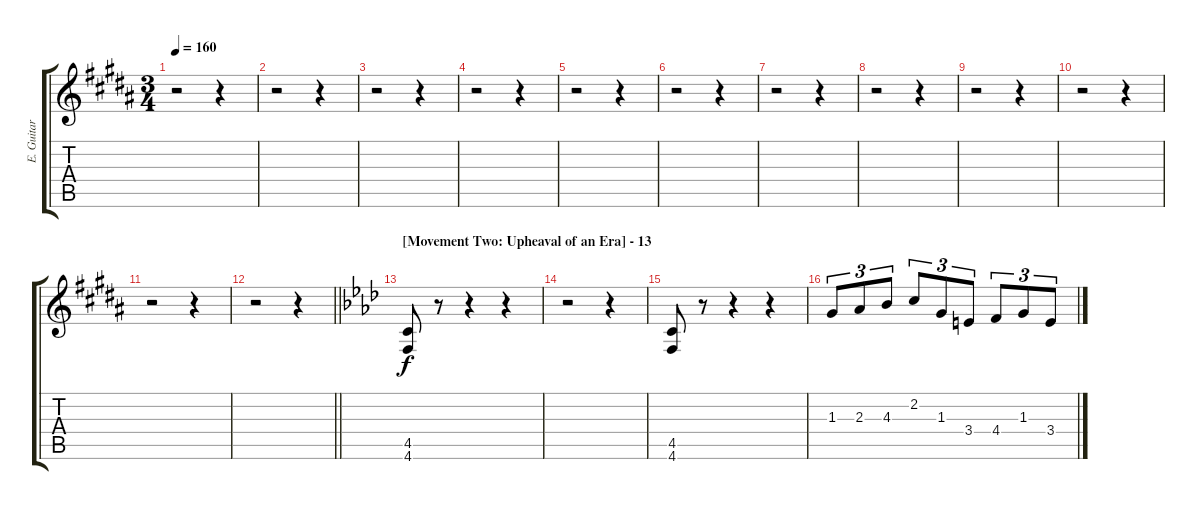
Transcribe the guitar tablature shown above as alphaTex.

\track ("E. Guitar II" "E. Guitar ") {instrument overdrivenguitar}
\staff {score tabs}
\tuning (Eb4 Bb3 Gb3 Db3 Ab2 Db2) {hide}
\ts (3 4)
\tempo 160
\clef g2
\ks b
r.2{dy f} r.4 |
r.2 r.4 |
r.2 r.4 |
r.2 r.4 |
r.2 r.4 |
r.2 r.4 |
r.2 r.4 |
r.2 r.4 |
r.2 r.4 |
r.2 r.4 |
r.2 r.4 |
\barLineRight lightlight
r.2 r.4 |
\section ("" "[Movement Two: Upheaval of an Era] - 13")
\ks ab
(4.5 4.6).8 r.8 r.4 r.4 |
r.2 r.4 |
(4.5 4.6).8 r.8 r.4 r.4 |
1.3.8{tu (3 2)} 2.3.8{tu (3 2)} 4.3.8{tu (3 2)} 2.2.8{tu (3 2)} 1.3.8{tu (3 2)} 3.4.8{tu (3 2)} 4.4.8{tu (3 2)} 1.3.8{tu (3 2)} 3.4.8{tu (3 2)}
